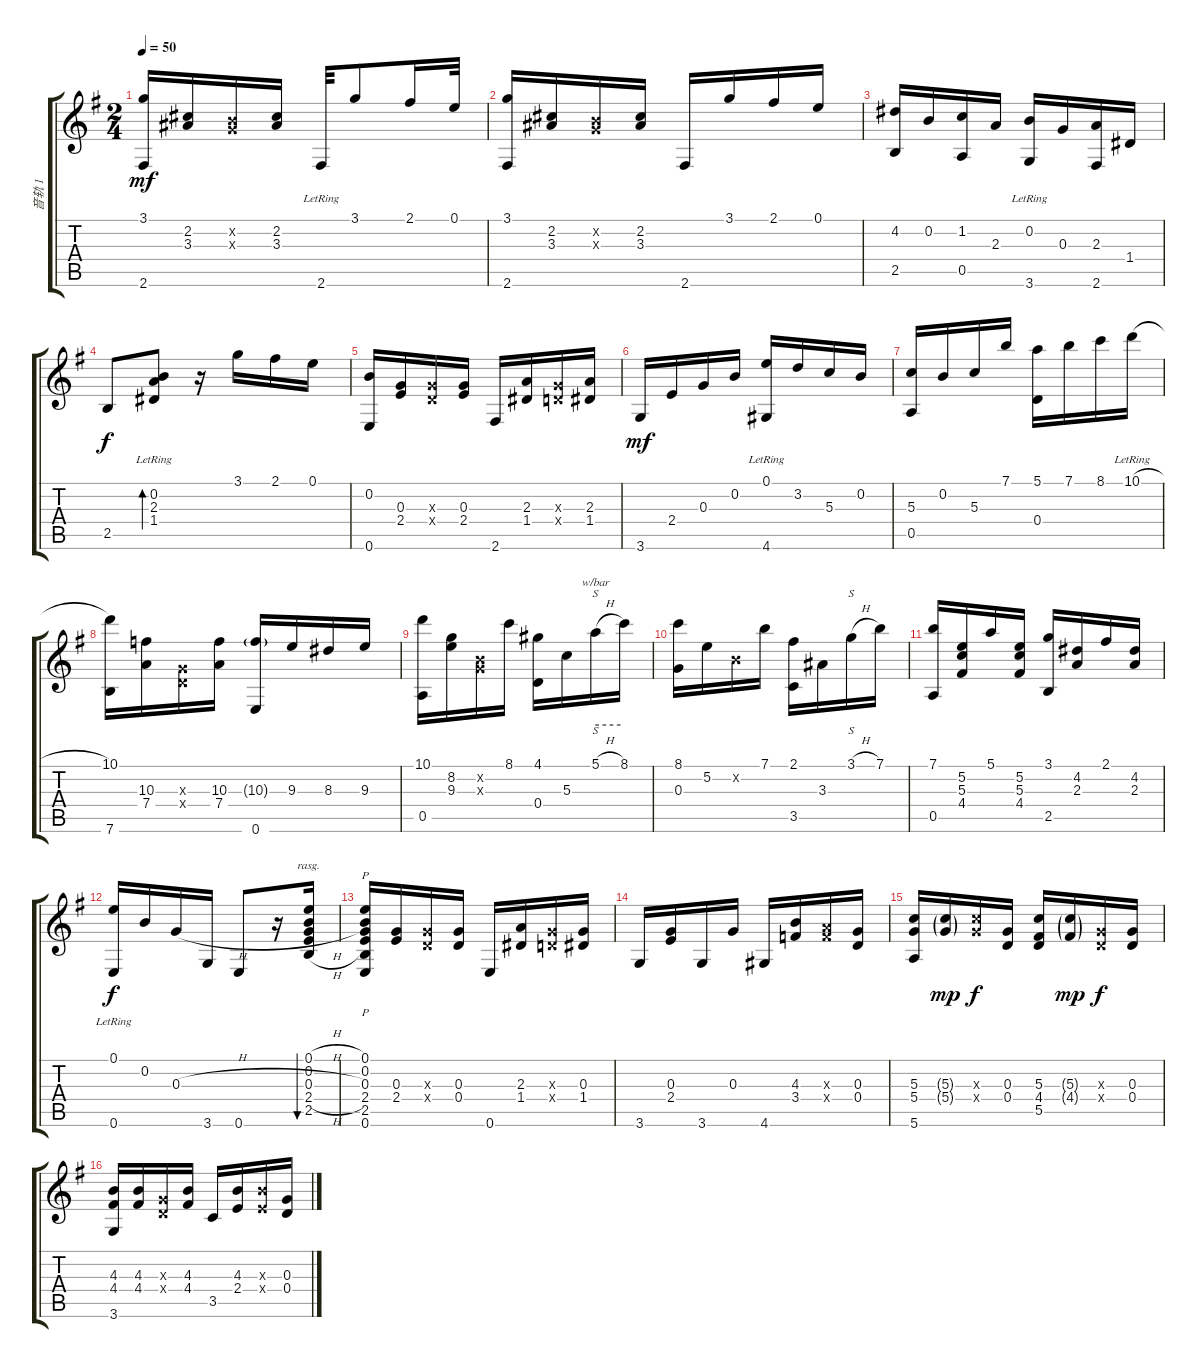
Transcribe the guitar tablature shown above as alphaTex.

\track ("音轨 1" "音轨 1") {instrument acousticguitarsteel}
\staff {score tabs}
\tuning (E4 B3 G3 D3 A2 E2) {hide}
\ts (2 4)
\tempo 50
\clef g2
\ks g
(3.1 2.6).16{dy mf} (2.2 3.3).16 (0.2{x} 0.3{x}).16 (2.2 3.3).16 2.6{lr}.32 3.1.8 2.1.16 0.1.32 |
(3.1 2.6).16 (2.2 3.3).16 (0.2{x} 0.3{x}).16 (2.2 3.3).16 2.6.16 3.1.16 2.1.16 0.1.16 |
(4.2 2.5).16 0.2.16 (1.2 0.5).16 2.3.16 (0.2{lr} 3.6).16 0.3.16 (2.3 2.6).16 1.4.16 |
2.5.8{dy f} (0.2{lr} 2.3{lr} 1.4{lr}).8{bd 240} r.16 3.1.16 2.1.16 0.1.16 |
(0.2 0.6).16 (0.3 2.4).16 (0.3{x} 0.4{x}).16 (0.3 2.4).16 2.6.16 (2.3 1.4).16 (0.3{x} 0.4{x}).16 (2.3 1.4).16 |
3.6.16{dy mf} 2.4.16 0.3.16 0.2.16 (0.1{lr} 4.6{lr}).16 3.2.16 5.3.16 0.2.16 |
(5.3 0.5).16 0.2.16 5.3.16 7.1.16 (5.1 0.4).16 7.1.16 8.1.16 10.1{h lr}.16 |
(10.1 7.6).16 (10.3 7.4).16 (0.3{x} 0.4{x}).16 (10.3 7.4).16 (10.3{g} 0.6).16 9.3.16 8.3.16 9.3.16 |
(10.1 0.5).16 (8.2 9.3).16 (0.2{x} 0.3{x}).16 8.1.16 (4.1 0.4).16 5.3.16 5.1{h}.16{s tbe (hold default 0 0 60 0)} 8.1.16 |
(8.1 0.3).16 5.2.16 0.2{x}.16 7.1.16 (2.1 3.5).16 3.3.16 3.1{h}.16{s} 7.1.16 |
(7.1 0.5).16 (5.2 5.3 4.4).16 5.1.16 (5.2 5.3 4.4).16 (3.1 2.5).16 (4.2 2.3).16 2.1.16 (4.2 2.3).16 |
(0.1{lr} 0.6{lr}).16{dy f} 0.2.16 0.3{h}.16 3.6.16 0.6.8 r.16 (0.1{h} 0.2{h} 0.3{h} 2.4{h} 2.5{h}).16{bu 480 rasg ii} |
(0.1 0.2 0.3 2.4 2.5 0.6).16{p} (0.3 2.4).16 (0.3{x} 0.4{x}).16 (0.3 0.4).16 0.6.16 (2.3 1.4).16 (0.3{x} 0.4{x}).16 (0.3 1.4).16 |
3.6.16 (0.3 2.4).16 3.6.16 0.3.16 4.6.16 (4.3 3.4).16 (2.3{x} 3.4{x}).16 (0.3 0.4).16 |
(5.3 5.4 5.6).16 (5.3{g} 5.4{g}).16{dy mp} (5.3{x} 5.4{x}).16{dy f} (0.3 0.4).16 (5.3 4.4 5.5).16 (5.3{g} 4.4{g}).16{dy mp} (0.3{x} 0.4{x}).16{dy f} (0.3 0.4).16 |
(4.3 4.4 3.6).16 (4.3 4.4).16 (0.3{x} 0.4{x}).16 (4.3 4.4).16 3.5.16 (4.3 2.4).16 (4.3{x} 2.4{x}).16 (0.3 0.4).16
